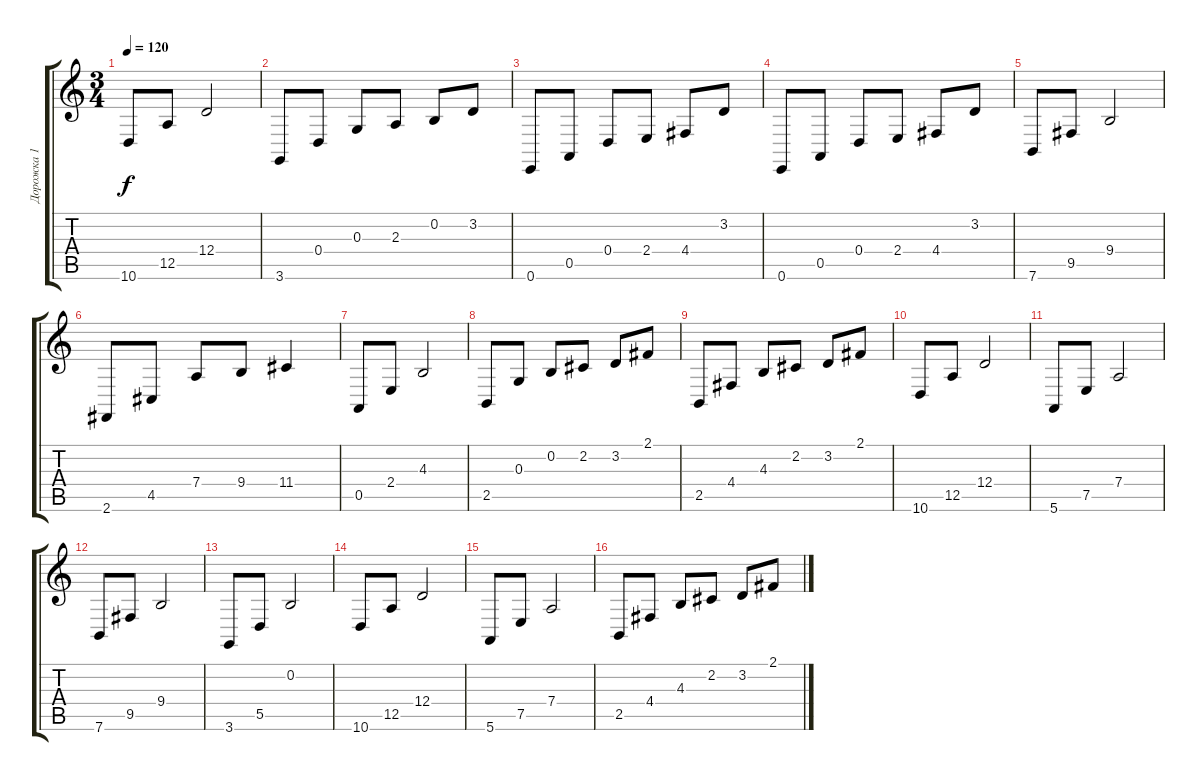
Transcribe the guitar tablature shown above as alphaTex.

\track ("Дорожка 1" "Дорожка 1") {instrument acousticgrandpiano}
\staff {score tabs}
\tuning (E4 B3 G3 D3 A2 E2) {hide}
\ts (3 4)
\tempo 120
\clef g2
\ks aminor
10.6.8{dy f} 12.5.8 12.4.2 |
3.6.8 0.4.8 0.3.8 2.3.8 0.2.8 3.2.8 |
0.6.8 0.5.8 0.4.8 2.4.8 4.4.8 3.2.8 |
0.6.8 0.5.8 0.4.8 2.4.8 4.4.8 3.2.8 |
7.6.8 9.5.8 9.4.2 |
2.6.8 4.5.8 7.4.8 9.4.8 11.4.4 |
0.5.8 2.4.8 4.3.2 |
2.5.8 0.3.8 0.2.8 2.2.8 3.2.8 2.1.8 |
2.5.8 4.4.8 4.3.8 2.2.8 3.2.8 2.1.8 |
10.6.8 12.5.8 12.4.2 |
5.6.8 7.5.8 7.4.2 |
7.6.8 9.5.8 9.4.2 |
3.6.8 5.5.8 0.2.2 |
10.6.8 12.5.8 12.4.2 |
5.6.8 7.5.8 7.4.2 |
2.5.8 4.4.8 4.3.8 2.2.8 3.2.8 2.1.8
